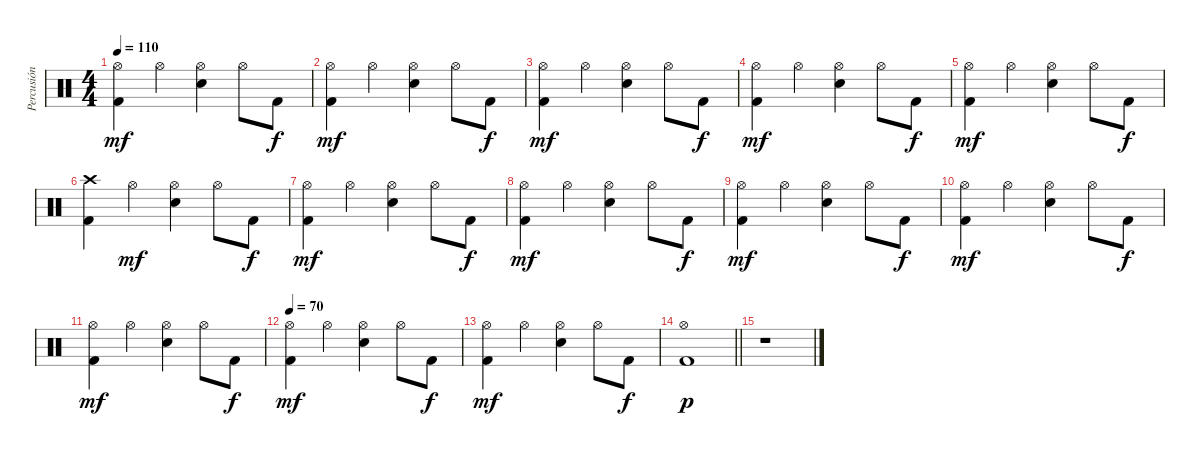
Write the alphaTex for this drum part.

\track ("Percusión" "Percusión") {instrument percussion}
\staff {score}
\articulation defaults
\ts (4 4)
\tempo 110
\clef neutral
\ks c
("Hi-Hat (open)" "Kick (hit) 2").4{dy mf} "Hi-Hat (open)".4 ("Hi-Hat (open)" "Electric Snare (hit)").4 "Hi-Hat (open)".8 "Kick (hit) 2".8{dy f} |
("Hi-Hat (open)" "Kick (hit) 2").4{dy mf} "Hi-Hat (open)".4 ("Hi-Hat (open)" "Electric Snare (hit)").4 "Hi-Hat (open)".8 "Kick (hit) 2".8{dy f} |
("Hi-Hat (open)" "Kick (hit) 2").4{dy mf} "Hi-Hat (open)".4 ("Hi-Hat (open)" "Electric Snare (hit)").4 "Hi-Hat (open)".8 "Kick (hit) 2".8{dy f} |
("Hi-Hat (open)" "Kick (hit) 2").4{dy mf} "Hi-Hat (open)".4 ("Hi-Hat (open)" "Electric Snare (hit)").4 "Hi-Hat (open)".8 "Kick (hit) 2".8{dy f} |
("Hi-Hat (open)" "Kick (hit) 2").4{dy mf} "Hi-Hat (open)".4 ("Hi-Hat (open)" "Electric Snare (hit)").4 "Hi-Hat (open)".8 "Kick (hit) 2".8{dy f} |
("Crash high (hit)" "Kick (hit) 2").4 "Hi-Hat (open)".4{dy mf} ("Hi-Hat (open)" "Electric Snare (hit)").4 "Hi-Hat (open)".8 "Kick (hit) 2".8{dy f} |
("Hi-Hat (open)" "Kick (hit) 2").4{dy mf} "Hi-Hat (open)".4 ("Hi-Hat (open)" "Electric Snare (hit)").4 "Hi-Hat (open)".8 "Kick (hit) 2".8{dy f} |
("Hi-Hat (open)" "Kick (hit) 2").4{dy mf} "Hi-Hat (open)".4 ("Hi-Hat (open)" "Electric Snare (hit)").4 "Hi-Hat (open)".8 "Kick (hit) 2".8{dy f} |
("Hi-Hat (open)" "Kick (hit) 2").4{dy mf} "Hi-Hat (open)".4 ("Hi-Hat (open)" "Electric Snare (hit)").4 "Hi-Hat (open)".8 "Kick (hit) 2".8{dy f} |
("Hi-Hat (open)" "Kick (hit) 2").4{dy mf} "Hi-Hat (open)".4 ("Hi-Hat (open)" "Electric Snare (hit)").4 "Hi-Hat (open)".8 "Kick (hit) 2".8{dy f} |
("Hi-Hat (open)" "Kick (hit) 2").4{dy mf} "Hi-Hat (open)".4 ("Hi-Hat (open)" "Electric Snare (hit)").4 "Hi-Hat (open)".8 "Kick (hit) 2".8{dy f} |
\tempo 70
("Hi-Hat (open)" "Kick (hit) 2").4{dy mf} "Hi-Hat (open)".4 ("Hi-Hat (open)" "Electric Snare (hit)").4 "Hi-Hat (open)".8 "Kick (hit) 2".8{dy f} |
("Hi-Hat (open)" "Kick (hit) 2").4{dy mf} "Hi-Hat (open)".4 ("Hi-Hat (open)" "Electric Snare (hit)").4 "Hi-Hat (open)".8 "Kick (hit) 2".8{dy f} |
\barLineRight lightlight
("Hi-Hat (open)" "Kick (hit) 2").1{dy p} |
r.1
